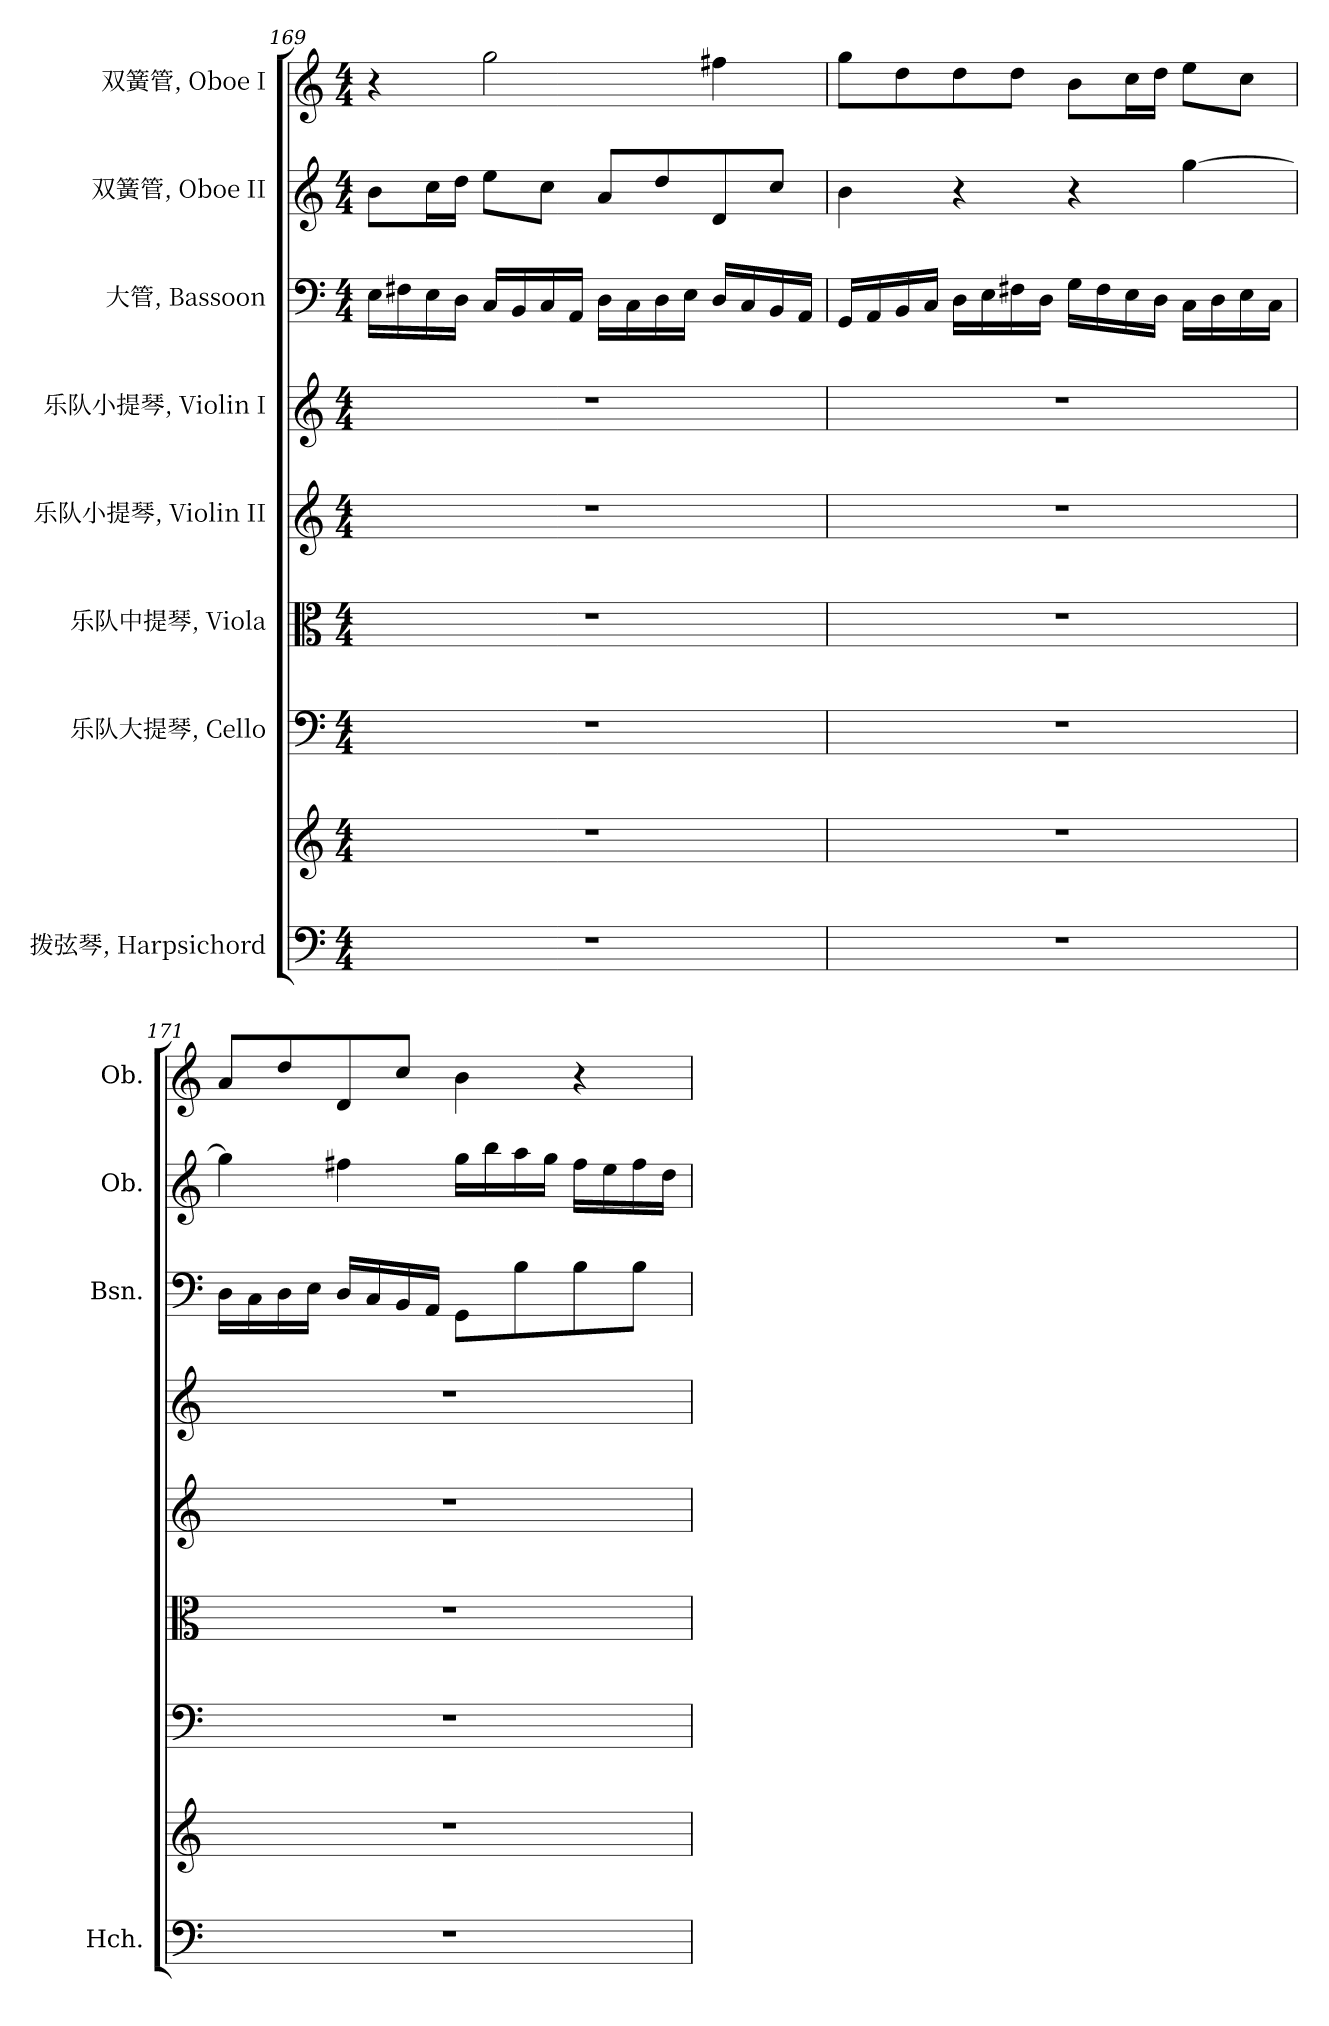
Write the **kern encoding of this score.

**kern	**kern	**kern	**kern	**kern	**kern	**kern	**kern	**kern
*part8	*part8	*part7	*part6	*part5	*part4	*part3	*part2	*part1
*staff9	*staff8	*staff7	*staff6	*staff5	*staff4	*staff3	*staff2	*staff1
*I"拨弦琴, Harpsichord	*	*I"乐队大提琴, Cello	*I"乐队中提琴, Viola	*I"乐队小提琴, Violin II	*I"乐队小提琴, Violin I	*I"大管, Bassoon	*I"双簧管, Oboe II	*I"双簧管, Oboe I
*I'Hch.	*	*	*	*	*	*I'Bsn.	*I'Ob.	*I'Ob.
*clefF4	*clefG2	*clefF4	*clefC3	*clefG2	*clefG2	*clefF4	*clefG2	*clefG2
*k[]	*k[]	*k[]	*k[]	*k[]	*k[]	*k[]	*k[]	*k[]
*M4/4	*M4/4	*M4/4	*M4/4	*M4/4	*M4/4	*M4/4	*M4/4	*M4/4
=169	=169	=169	=169	=169	=169	=169	=169	=169
1r	1r	1r	1r	1r	1r	16E\LL	8b\L	4r
.	.	.	.	.	.	16F#X\	.	.
.	.	.	.	.	.	16E\	16cc\L	.
.	.	.	.	.	.	16D\JJ	16dd\JJ	.
.	.	.	.	.	.	16C/LL	8ee\L	2gg\
.	.	.	.	.	.	16BB/	.	.
.	.	.	.	.	.	16C/	8cc\J	.
.	.	.	.	.	.	16AA/JJ	.	.
.	.	.	.	.	.	16D\LL	8a/L	.
.	.	.	.	.	.	16C\	.	.
.	.	.	.	.	.	16D\	8dd/	.
.	.	.	.	.	.	16E\JJ	.	.
.	.	.	.	.	.	16D/LL	8d/	4ff#X\
.	.	.	.	.	.	16C/	.	.
.	.	.	.	.	.	16BB/	8cc/J	.
.	.	.	.	.	.	16AA/JJ	.	.
!!LO:PB:g=z
=170	=170	=170	=170	=170	=170	=170	=170	=170
1r	1r	1r	1r	1r	1r	16GG/LL	4b\	8gg\L
.	.	.	.	.	.	16AA/	.	.
.	.	.	.	.	.	16BB/	.	8dd\
.	.	.	.	.	.	16C/JJ	.	.
.	.	.	.	.	.	16D\LL	4r	8dd\
.	.	.	.	.	.	16E\	.	.
.	.	.	.	.	.	16F#X\	.	8dd\J
.	.	.	.	.	.	16D\JJ	.	.
.	.	.	.	.	.	16G\LL	4r	8b\L
.	.	.	.	.	.	16F#\	.	.
.	.	.	.	.	.	16E\	.	16cc\L
.	.	.	.	.	.	16D\JJ	.	16dd\JJ
.	.	.	.	.	.	16C\LL	[4gg\	8ee\L
.	.	.	.	.	.	16D\	.	.
.	.	.	.	.	.	16E\	.	8cc\J
.	.	.	.	.	.	16C\JJ	.	.
=171	=171	=171	=171	=171	=171	=171	=171	=171
1r	1r	1r	1r	1r	1r	16D\LL	4gg\]	8a/L
.	.	.	.	.	.	16C\	.	.
.	.	.	.	.	.	16D\	.	8dd/
.	.	.	.	.	.	16E\JJ	.	.
.	.	.	.	.	.	16D/LL	4ff#X\	8d/
.	.	.	.	.	.	16C/	.	.
.	.	.	.	.	.	16BB/	.	8cc/J
.	.	.	.	.	.	16AA/JJ	.	.
.	.	.	.	.	.	8GG\L	16gg\LL	4b\
.	.	.	.	.	.	.	16bb\	.
.	.	.	.	.	.	8B\	16aa\	.
.	.	.	.	.	.	.	16gg\JJ	.
.	.	.	.	.	.	8B\	16ff#\LL	4r
.	.	.	.	.	.	.	16ee\	.
.	.	.	.	.	.	8B\J	16ff#\	.
.	.	.	.	.	.	.	16dd\JJ	.
=	=	=	=	=	=	=	=	=
*-	*-	*-	*-	*-	*-	*-	*-	*-
